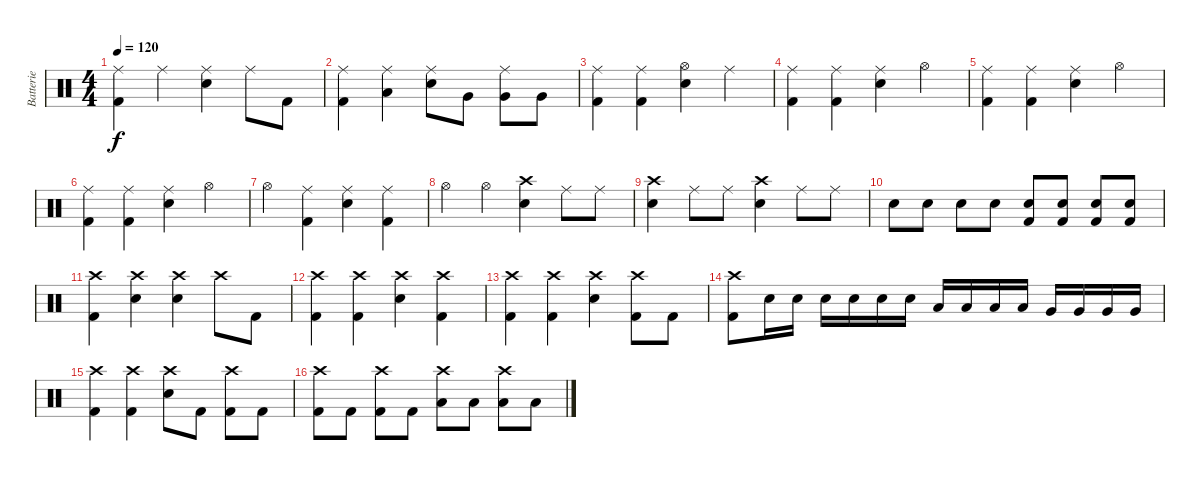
\track ("Batterie" "Batterie") {instrument percussion}
\staff {score}
\articulation defaults
\ts (4 4)
\tempo 120
\clef neutral
\ks c
("Ride (middle)" "Kick (hit) 2").4{dy f} "Ride (middle)".4 ("Ride (middle)" "Snare (hit) 2").4 "Ride (middle)".8 "Kick (hit) 2".8 |
("Ride (middle)" "Kick (hit) 2").4 ("Ride (middle)" "Low Tom (hit)").4 ("Ride (middle)" "Snare (hit) 2").8 "Very Low Tom (hit)".8 ("Ride (middle)" "Very Low Tom (hit)").8 "Very Low Tom (hit)".8 |
("Ride (middle)" "Kick (hit) 2").4 ("Ride (middle)" "Kick (hit) 2").4 ("Hi-Hat (open)" "Snare (hit) 2").4 "Ride (middle)".4 |
("Ride (middle)" "Kick (hit) 2").4 ("Ride (middle)" "Kick (hit) 2").4 ("Ride (middle)" "Snare (hit) 2").4 "Hi-Hat (open)".4 |
("Ride (middle)" "Kick (hit) 2").4 ("Ride (middle)" "Kick (hit) 2").4 ("Ride (middle)" "Snare (hit) 2").4 "Hi-Hat (open)".4 |
("Ride (middle)" "Kick (hit) 2").4 ("Ride (middle)" "Kick (hit) 2").4 ("Ride (middle)" "Snare (hit) 2").4 "Hi-Hat (open)".4 |
"Hi-Hat (open)".4 ("Ride (middle)" "Kick (hit) 2").4 ("Ride (middle)" "Snare (hit) 2").4 ("Ride (middle)" "Kick (hit) 2").4 |
"Hi-Hat (open)".4 "Hi-Hat (open)".4 ("Crash high (hit)" "Snare (hit) 2").4 "Ride (middle)".8 "Ride (middle)".8 |
("Crash high (hit)" "Snare (hit) 2").4 "Ride (middle)".8 "Ride (middle)".8 ("Crash high (hit)" "Snare (hit) 2").4 "Ride (middle)".8 "Ride (middle)".8 |
"Snare (hit) 2".8 "Snare (hit) 2".8 "Snare (hit) 2".8 "Snare (hit) 2".8 ("Snare (hit) 2" "Kick (hit) 2").8 ("Snare (hit) 2" "Kick (hit) 2").8 ("Snare (hit) 2" "Kick (hit) 2").8 ("Snare (hit) 2" "Kick (hit) 2").8 |
("Crash high (hit)" "Kick (hit) 2").4 ("Crash high (hit)" "Snare (hit) 2").4 ("Crash high (hit)" "Snare (hit) 2").4 "Crash high (hit)".8 "Kick (hit) 2".8 |
("Crash high (hit)" "Kick (hit) 2").4 ("Crash high (hit)" "Kick (hit) 2").4 ("Crash high (hit)" "Snare (hit) 2").4 ("Crash high (hit)" "Kick (hit) 2").4 |
("Crash high (hit)" "Kick (hit) 2").4 ("Crash high (hit)" "Kick (hit) 2").4 ("Crash high (hit)" "Snare (hit) 2").4 ("Crash high (hit)" "Kick (hit) 2").8 "Kick (hit) 2".8 |
("Crash high (hit)" "Kick (hit) 2").8 "Snare (hit) 2".16 "Snare (hit) 2".16 "Snare (hit) 2".16 "Snare (hit) 2".16 "Snare (hit) 2".16 "Snare (hit) 2".16 "Low Tom (hit)".16 "Low Tom (hit)".16 "Low Tom (hit)".16 "Low Tom (hit)".16 "Very Low Tom (hit)".16 "Very Low Tom (hit)".16 "Very Low Tom (hit)".16 "Very Low Tom (hit)".16 |
("Crash high (hit)" "Kick (hit) 2").4 ("Crash high (hit)" "Kick (hit) 2").4 ("Crash high (hit)" "Snare (hit) 2").8 "Kick (hit) 2".8 ("Crash high (hit)" "Kick (hit) 2").8 "Kick (hit) 2".8 |
("Crash high (hit)" "Kick (hit) 2").8 "Kick (hit) 2".8 ("Crash high (hit)" "Kick (hit) 2").8 "Kick (hit) 2".8 ("Crash high (hit)" "Low Tom (hit)").8 "Low Tom (hit)".8 ("Crash high (hit)" "Low Tom (hit)").8 "Low Tom (hit)".8
